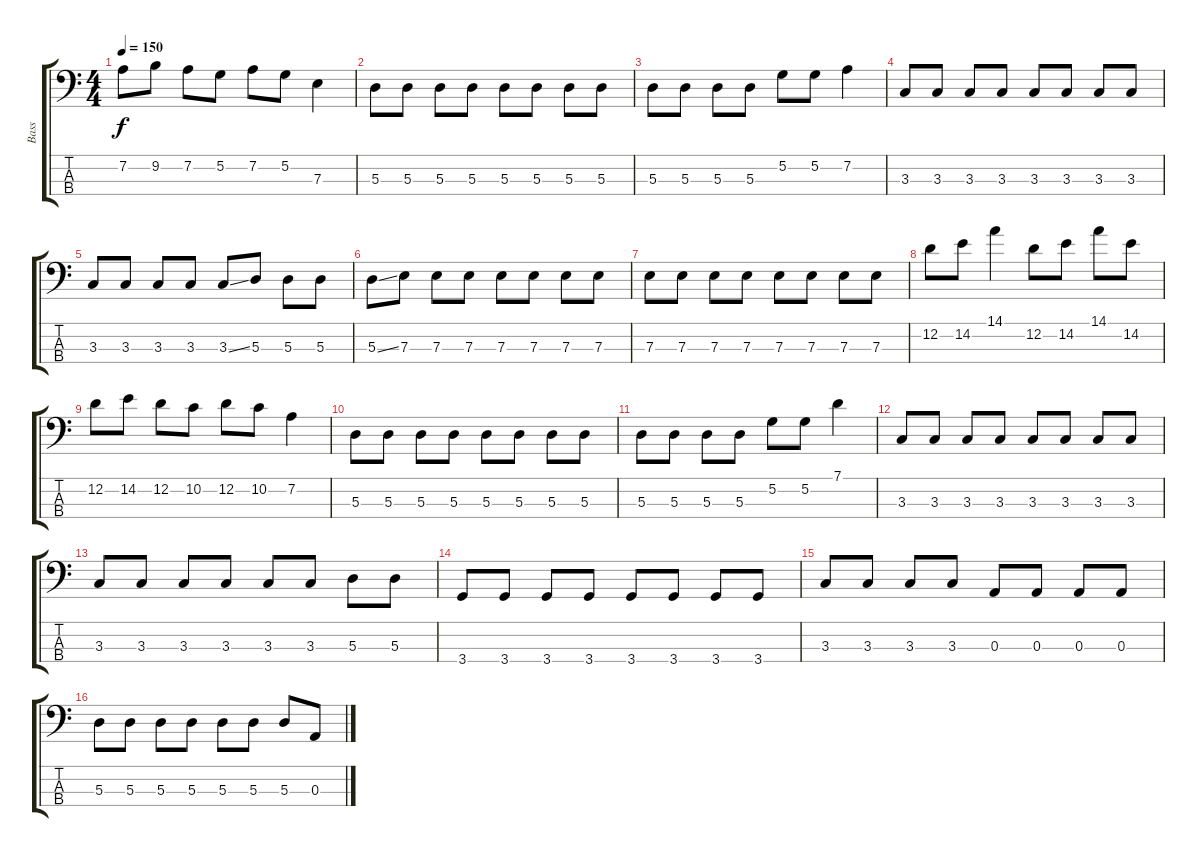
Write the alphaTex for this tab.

\track ("Bass" "Bass") {instrument electricbassfinger}
\staff {score tabs}
\tuning (G2 D2 A1 E1) {hide}
\ts (4 4)
\tempo 150
\clef f4
\ks c
7.2.8{dy f} 9.2.8 7.2.8 5.2.8 7.2.8 5.2.8 7.3.4 |
5.3.8 5.3.8 5.3.8 5.3.8 5.3.8 5.3.8 5.3.8 5.3.8 |
5.3.8 5.3.8 5.3.8 5.3.8 5.2.8 5.2.8 7.2.4 |
3.3.8 3.3.8 3.3.8 3.3.8 3.3.8 3.3.8 3.3.8 3.3.8 |
3.3.8 3.3.8 3.3.8 3.3.8 3.3{ss}.8 5.3.8 5.3.8 5.3.8 |
5.3{ss}.8 7.3.8 7.3.8 7.3.8 7.3.8 7.3.8 7.3.8 7.3.8 |
7.3.8 7.3.8 7.3.8 7.3.8 7.3.8 7.3.8 7.3.8 7.3.8 |
12.2.8 14.2.8 14.1.4 12.2.8 14.2.8 14.1.8 14.2.8 |
12.2.8 14.2.8 12.2.8 10.2.8 12.2.8 10.2.8 7.2.4 |
5.3.8 5.3.8 5.3.8 5.3.8 5.3.8 5.3.8 5.3.8 5.3.8 |
5.3.8 5.3.8 5.3.8 5.3.8 5.2.8 5.2.8 7.1.4 |
3.3.8 3.3.8 3.3.8 3.3.8 3.3.8 3.3.8 3.3.8 3.3.8 |
3.3.8 3.3.8 3.3.8 3.3.8 3.3.8 3.3.8 5.3.8 5.3.8 |
3.4.8 3.4.8 3.4.8 3.4.8 3.4.8 3.4.8 3.4.8 3.4.8 |
3.3.8 3.3.8 3.3.8 3.3.8 0.3.8 0.3.8 0.3.8 0.3.8 |
5.3.8 5.3.8 5.3.8 5.3.8 5.3.8 5.3.8 5.3.8 0.3.8
